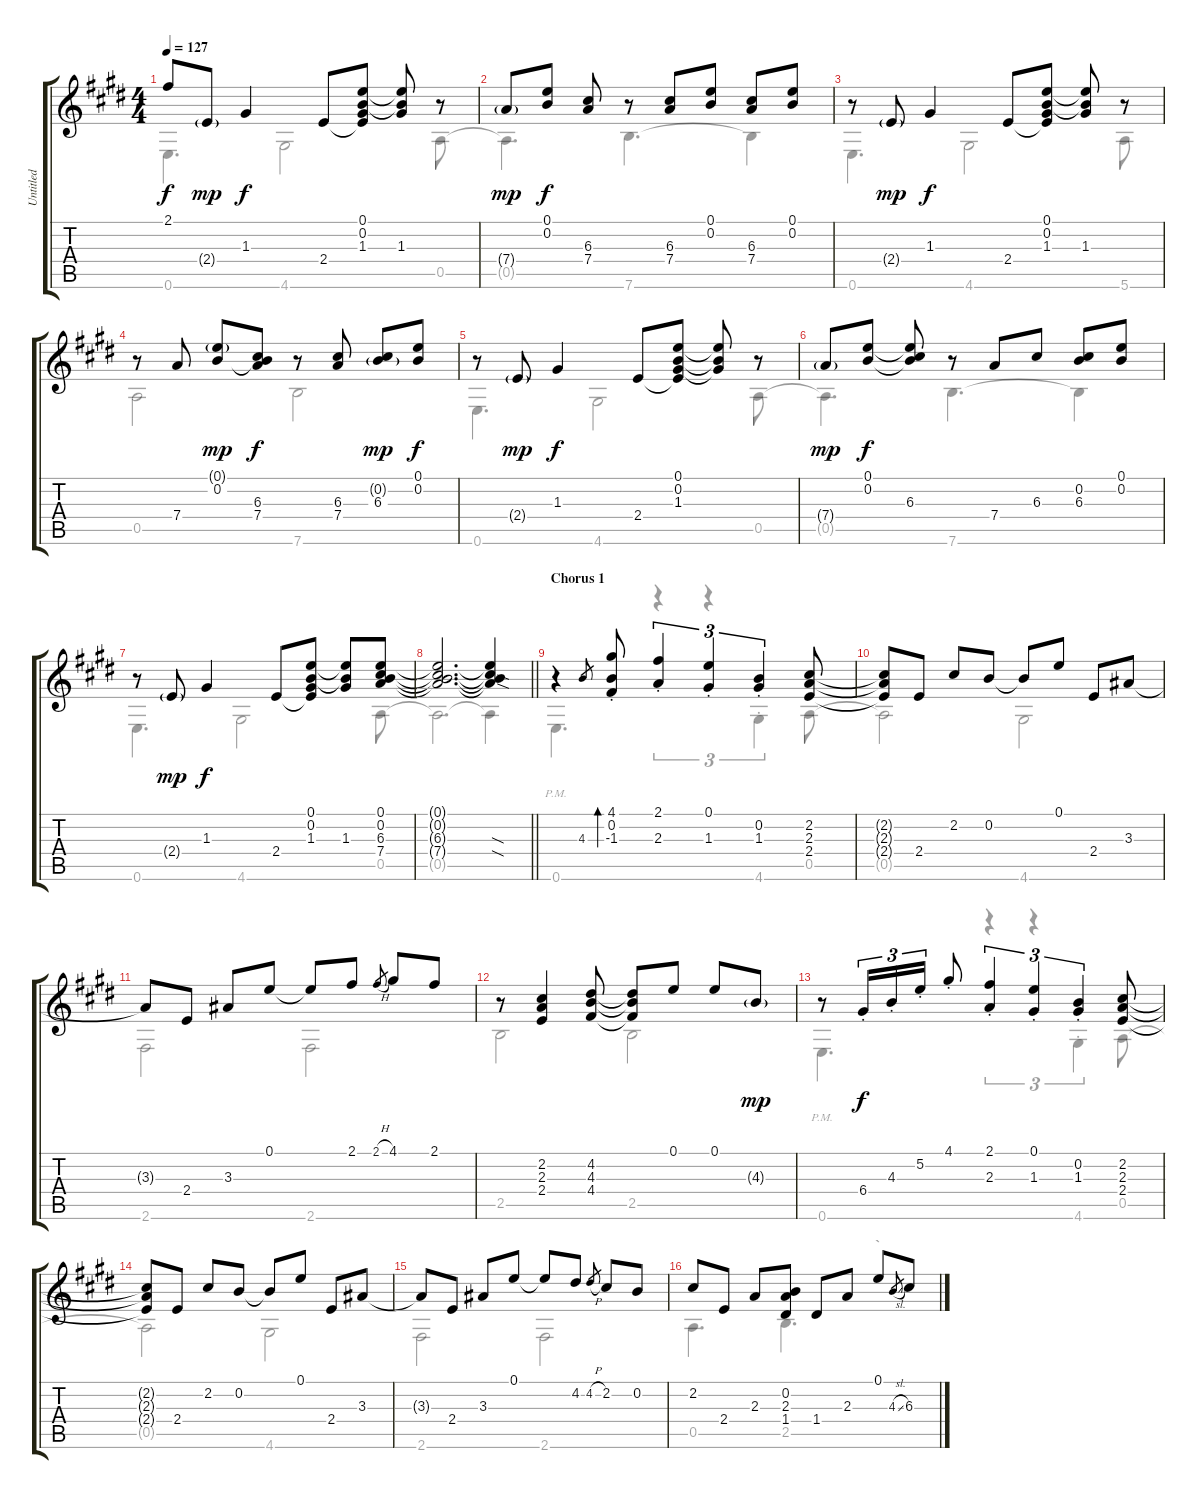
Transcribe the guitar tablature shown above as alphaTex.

\track ("Untitled" "Untitled") {instrument acousticguitarnylon}
\staff {score tabs}
\tuning (E4 B3 G3 D3 A2 E2) {hide}
\voice
\ts (4 4)
\tempo 127
\clef g2
\ks e
2.1.8{dy f instrument acousticguitarnylon} 2.4{g}.8{dy mp} 1.3.4{dy f} 2.4.8 (0.1 0.2 1.3 2.4{t}).8 (0.1{t} 0.2{t} 1.3).8 r.8 |
\ks c#minor
7.4{g}.8{dy mp} (0.1 0.2).8{dy f} (6.3 7.4).8 r.8 (6.3 7.4).8 (0.1 0.2).8 (6.3 7.4).8 (0.1 0.2).8 |
r.8 2.4{g}.8{dy mp} 1.3.4{dy f} 2.4.8 (0.1 0.2 1.3 2.4{t}).8 (0.1{t} 0.2{t} 1.3).8 r.8 |
\ks e
r.8 7.4.8 (0.1{g} 0.2).8{dy mp} (0.2{t} 6.3 7.4).8{dy f} r.8 (6.3 7.4).8 (0.2{g} 6.3).8{dy mp} (0.1 0.2).8{dy f} |
\ks c#minor
r.8 2.4{g}.8{dy mp} 1.3.4{dy f} 2.4.8 (0.1 0.2 1.3 2.4{t}).8 (0.1{t} 0.2{t} 1.3{t}).8 r.8 |
7.4{g}.8{dy mp} (0.1 0.2).8{dy f} (0.1{t} 0.2{t} 6.3).8 r.8 7.4.8 6.3.8 (0.2 6.3).8 (0.1 0.2).8 |
\ks e
r.8 2.4{g}.8{dy mp} 1.3.4{dy f} 2.4.8 (0.1 0.2 1.3 2.4{t}).8 (0.1{t} 0.2{t} 1.3).8 (0.1 0.2 6.3 7.4).8 |
\barLineRight lightlight
\ks c#minor
(0.1{t} 0.2{t} 6.3{t} 7.4{t}).2{d} (0.1{t} 0.2{t} 6.3{sod t} 7.4{sod t}).4 |
\section ("" "Chorus 1")
r.4 4.3.8{gr} (4.1{st} 0.2{st} -1.3).8{bd 30} (2.1{st} 2.3{st}).4{tu (3 2)} (0.1{st} 1.3{st}).4{tu (3 2)} (0.2{st} 1.3{st}).4{tu (3 2)} (2.2 2.3 2.4).8 |
\ks e
(2.2{t} 2.3{t} 2.4{t}).8 2.4.8 2.2.8 0.2.8 0.2{t}.8 0.1.8 2.4.8 3.3.8 |
\ks c#minor
3.3{t}.8 2.4.8 3.3.8 0.1.8 0.1{t}.8 2.1.8 2.1{h}.8{gr} 4.1.8 2.1.8 |
r.8 (2.2 2.3 2.4).4 (4.2 4.3 4.4).8 (4.2{t} 4.3{t} 4.4{t}).8 0.1.8 0.1.8 4.3{g}.8{dy mp} |
\ks e
r.8 6.4{st}.16{tu (3 2) dy f} 4.3{st}.16{tu (3 2)} 5.2{st}.16{tu (3 2)} 4.1{st}.8 (2.1{st} 2.3{st}).4{tu (3 2)} (0.1{st} 1.3{st}).4{tu (3 2)} (0.2{st} 1.3{st}).4{tu (3 2)} (2.2 2.3 2.4).8 |
\ks c#minor
(2.2{t} 2.3{t} 2.4{t}).8 2.4.8 2.2.8 0.2.8 0.2{t}.8 0.1.8 2.4.8 3.3.8 |
3.3{t}.8 2.4.8 3.3.8 0.1.8 0.1{t}.8 4.2.8 4.2{h}.8{gr} 2.2.8 0.2.8 |
\ks e
2.2.8 2.4.8 2.3.8 (0.2 2.3 1.4).8 1.4.8 2.3.8 0.1.8 4.3{sl}.8{gr} 6.3.8
\voice
\clef g2
\ottava regular
\simile none
\ks e
0.6.4{d dy f} 4.6.2 0.5.8 |
\ks c#minor
0.5{t}.4{d} 7.6.4{d} 7.6{t}.4 |
0.6.4{d} 4.6.2 5.6.8 |
\ks e
0.5.2 7.6.2 |
\ks c#minor
0.6.4{d} 4.6.2 0.5.8 |
0.5{t}.4{d} 7.6.4{d} 7.6{t}.4 |
\ks e
0.6.4{d} 4.6.2 0.5.8 |
\barLineRight lightlight
\ks c#minor
0.5{t}.2{d} 0.5{t}.4 |
0.6{pm}.4{d} r.4{tu (3 2)} r.4{tu (3 2)} 4.6{st}.4{tu (3 2)} 0.5.8 |
\ks e
0.5{t}.2 4.6.2 |
\ks c#minor
2.6.2 2.6.2 |
2.5.2 2.5.2 |
\ks e
0.6{pm}.4{d} r.4{tu (3 2)} r.4{tu (3 2)} 4.6{st}.4{tu (3 2)} 0.5.8 |
\ks c#minor
0.5{t}.2 4.6.2 |
2.6.2 2.6.2 |
\ks e
0.5.4{d} 2.5.4{d} r.4
